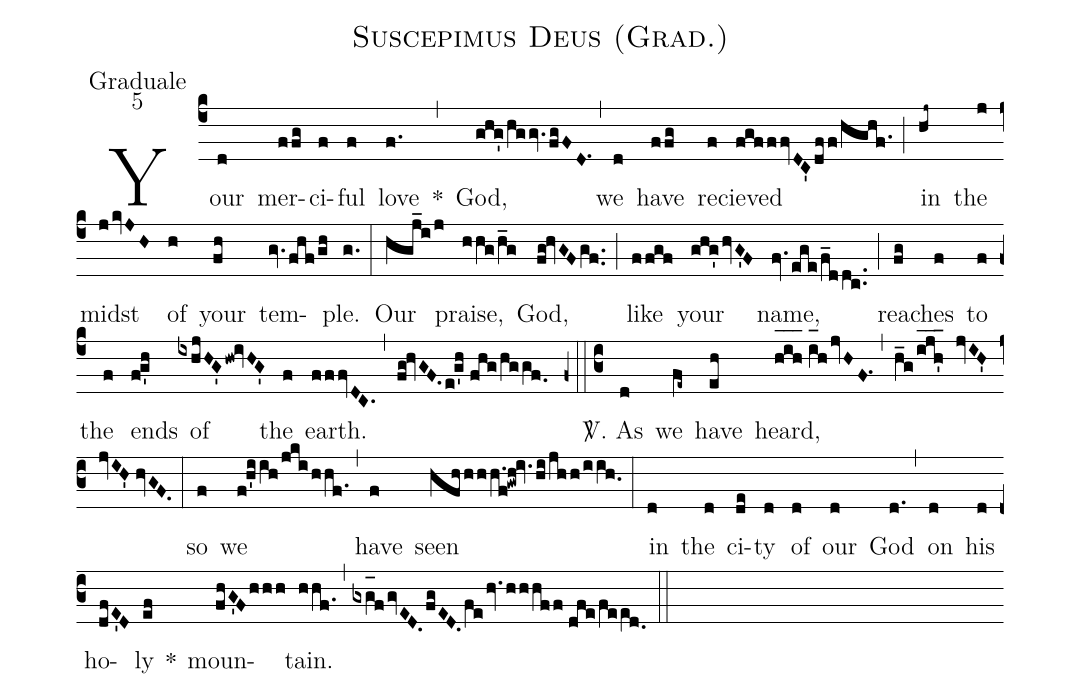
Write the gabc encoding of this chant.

name:Suscepimus Deus (Grad.);
office-part:Graduale;
mode:5;
%%
(c4) Your(d) mer(ffg)ci(f)ful(f) love(f.) *(,) God,(ghg'/hggv.fgFD.1) (,) we(d) have(ffg) re(f)cieved(fgfffvDC'dff/hghf.) (;) in(hj~) the(j) midst(jkvJH) of(h) your(fh) tem(gv.fhf/gh)ple.(g.) (:) Our(hgj_i/j) praise,(hhg/h_g) God,(fg!hvGFgf..) (;) like(ffgf) your(ghg'hvG'F) name,(fv.ege/f_ddc..) (;) reach(fg)es(f) to(f) the(f) ends(fg'h) of(ixhjHG'hw!ivHG') the(f) earth.(fffvDC.) (,) (fg!hvGF.e!g'h//fhg/hggf.0) (z0::c3) <sp>V/</sp>. As(d) we(fe~) have(eh) heard,(h_[oh:h]i_[oh:h]h_2[oh:h]//i_[oh:h]hjvHF.1) (,) (h_g/ijh'___ jvIH'jvIH'//hvGF.) (:) so(f) we(f!h'i/ih/jkihhf.) (,) have(f) seen(hfhhhh.f!gwh!iv.hi/jhh/iih.0) (:) in(d) the(d) ci(de)ty(d) of(d) our(d) God(d.) (,) on(d) his(d) ho(dfE'D)ly(ef) *() moun(fhG'Fhhh)tain.(hhf.) (,) (gxg_[oh:h]fgvED.fgED.fehv.hhhff//dfe/fee[ll:1]d.0) (::)
